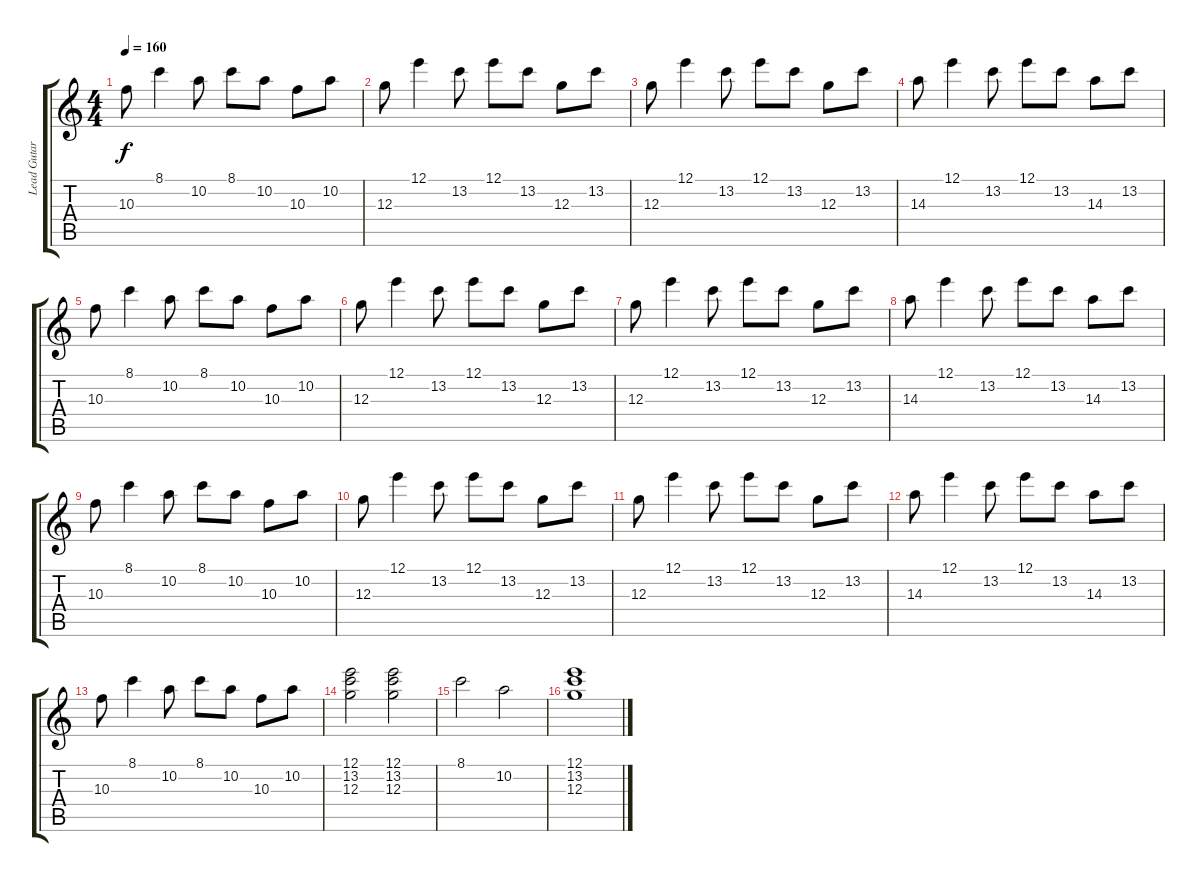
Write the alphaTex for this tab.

\track ("Lead Gutar" "Lead Gutar") {instrument overdrivenguitar}
\staff {score tabs}
\tuning (E4 B3 G3 D3 A2 E2) {hide}
\ts (4 4)
\tempo 160
\clef g2
\ks c
10.3.8{dy f} 8.1.4 10.2.8 8.1.8 10.2.8 10.3.8 10.2.8 |
12.3.8 12.1.4 13.2.8 12.1.8 13.2.8 12.3.8 13.2.8 |
12.3.8 12.1.4 13.2.8 12.1.8 13.2.8 12.3.8 13.2.8 |
14.3.8 12.1.4 13.2.8 12.1.8 13.2.8 14.3.8 13.2.8 |
10.3.8 8.1.4 10.2.8 8.1.8 10.2.8 10.3.8 10.2.8 |
12.3.8 12.1.4 13.2.8 12.1.8 13.2.8 12.3.8 13.2.8 |
12.3.8 12.1.4 13.2.8 12.1.8 13.2.8 12.3.8 13.2.8 |
14.3.8 12.1.4 13.2.8 12.1.8 13.2.8 14.3.8 13.2.8 |
10.3.8 8.1.4 10.2.8 8.1.8 10.2.8 10.3.8 10.2.8 |
12.3.8 12.1.4 13.2.8 12.1.8 13.2.8 12.3.8 13.2.8 |
12.3.8 12.1.4 13.2.8 12.1.8 13.2.8 12.3.8 13.2.8 |
14.3.8 12.1.4 13.2.8 12.1.8 13.2.8 14.3.8 13.2.8 |
10.3.8 8.1.4 10.2.8 8.1.8 10.2.8 10.3.8 10.2.8 |
(12.1 13.2 12.3).2 (12.1 13.2 12.3).2 |
8.1.2 10.2.2 |
(12.1 13.2 12.3).1
